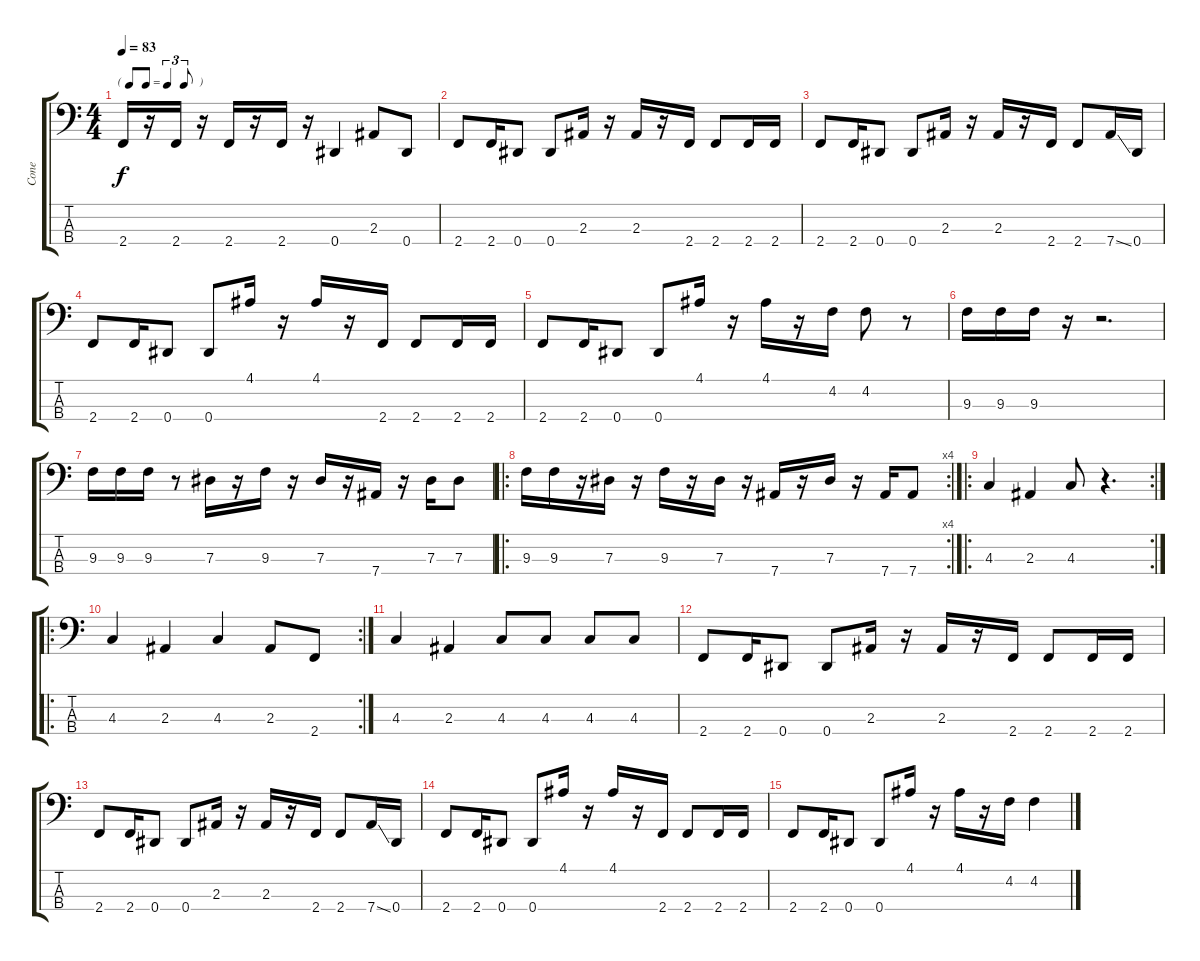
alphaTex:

\track ("Cone" "Cone") {instrument electricbasspick}
\staff {score tabs}
\tuning (Gb2 Db2 Ab1 Eb1) {hide}
\ts (4 4)
\tf triplet8th
\tempo 83
\clef f4
\ks c
2.4.16{dy f} r.16 2.4.16 r.16 2.4.16 r.16 2.4.16 r.16 0.4.4 2.3.8 0.4.8 |
2.4.8 2.4.16 0.4.8 0.4.8 2.3.16 r.16 2.3.16 r.16 2.4.16 2.4.8 2.4.16 2.4.16 |
2.4.8 2.4.16 0.4.8 0.4.8 2.3.16 r.16 2.3.16 r.16 2.4.16 2.4.8 7.4{ss}.16 0.4.16 |
2.4.8 2.4.16 0.4.8 0.4.8 4.1.16 r.16 4.1.16 r.16 2.4.16 2.4.8 2.4.16 2.4.16 |
2.4.8 2.4.16 0.4.8 0.4.8 4.1.16 r.16 4.1.16 r.16 4.2.16 4.2.8 r.8 |
9.3.16 9.3.16 9.3.16 r.16 r.2{d} |
9.3.16 9.3.16 9.3.16 r.8 7.3.16 r.16 9.3.16 r.16 7.3.16 r.16 7.4.16 r.16 7.3.16 7.3.8 |
\ro
\rc 4
9.3.16 9.3.16 r.16 7.3.16 r.16 9.3.16 r.16 7.3.16 r.16 7.4.16 r.16 7.3.16 r.16 7.4.16 7.4.8 |
\ro
\rc 2
4.3.4 2.3.4 4.3.8 r.4{d} |
\ro
\rc 2
4.3.4 2.3.4 4.3.4 2.3.8 2.4.8 |
4.3.4 2.3.4 4.3.8 4.3.8 4.3.8 4.3.8 |
2.4.8 2.4.16 0.4.8 0.4.8 2.3.16 r.16 2.3.16 r.16 2.4.16 2.4.8 2.4.16 2.4.16 |
2.4.8 2.4.16 0.4.8 0.4.8 2.3.16 r.16 2.3.16 r.16 2.4.16 2.4.8 7.4{ss}.16 0.4.16 |
2.4.8 2.4.16 0.4.8 0.4.8 4.1.16 r.16 4.1.16 r.16 2.4.16 2.4.8 2.4.16 2.4.16 |
2.4.8 2.4.16 0.4.8 0.4.8 4.1.16 r.16 4.1.16 r.16 4.2.16 4.2.4
